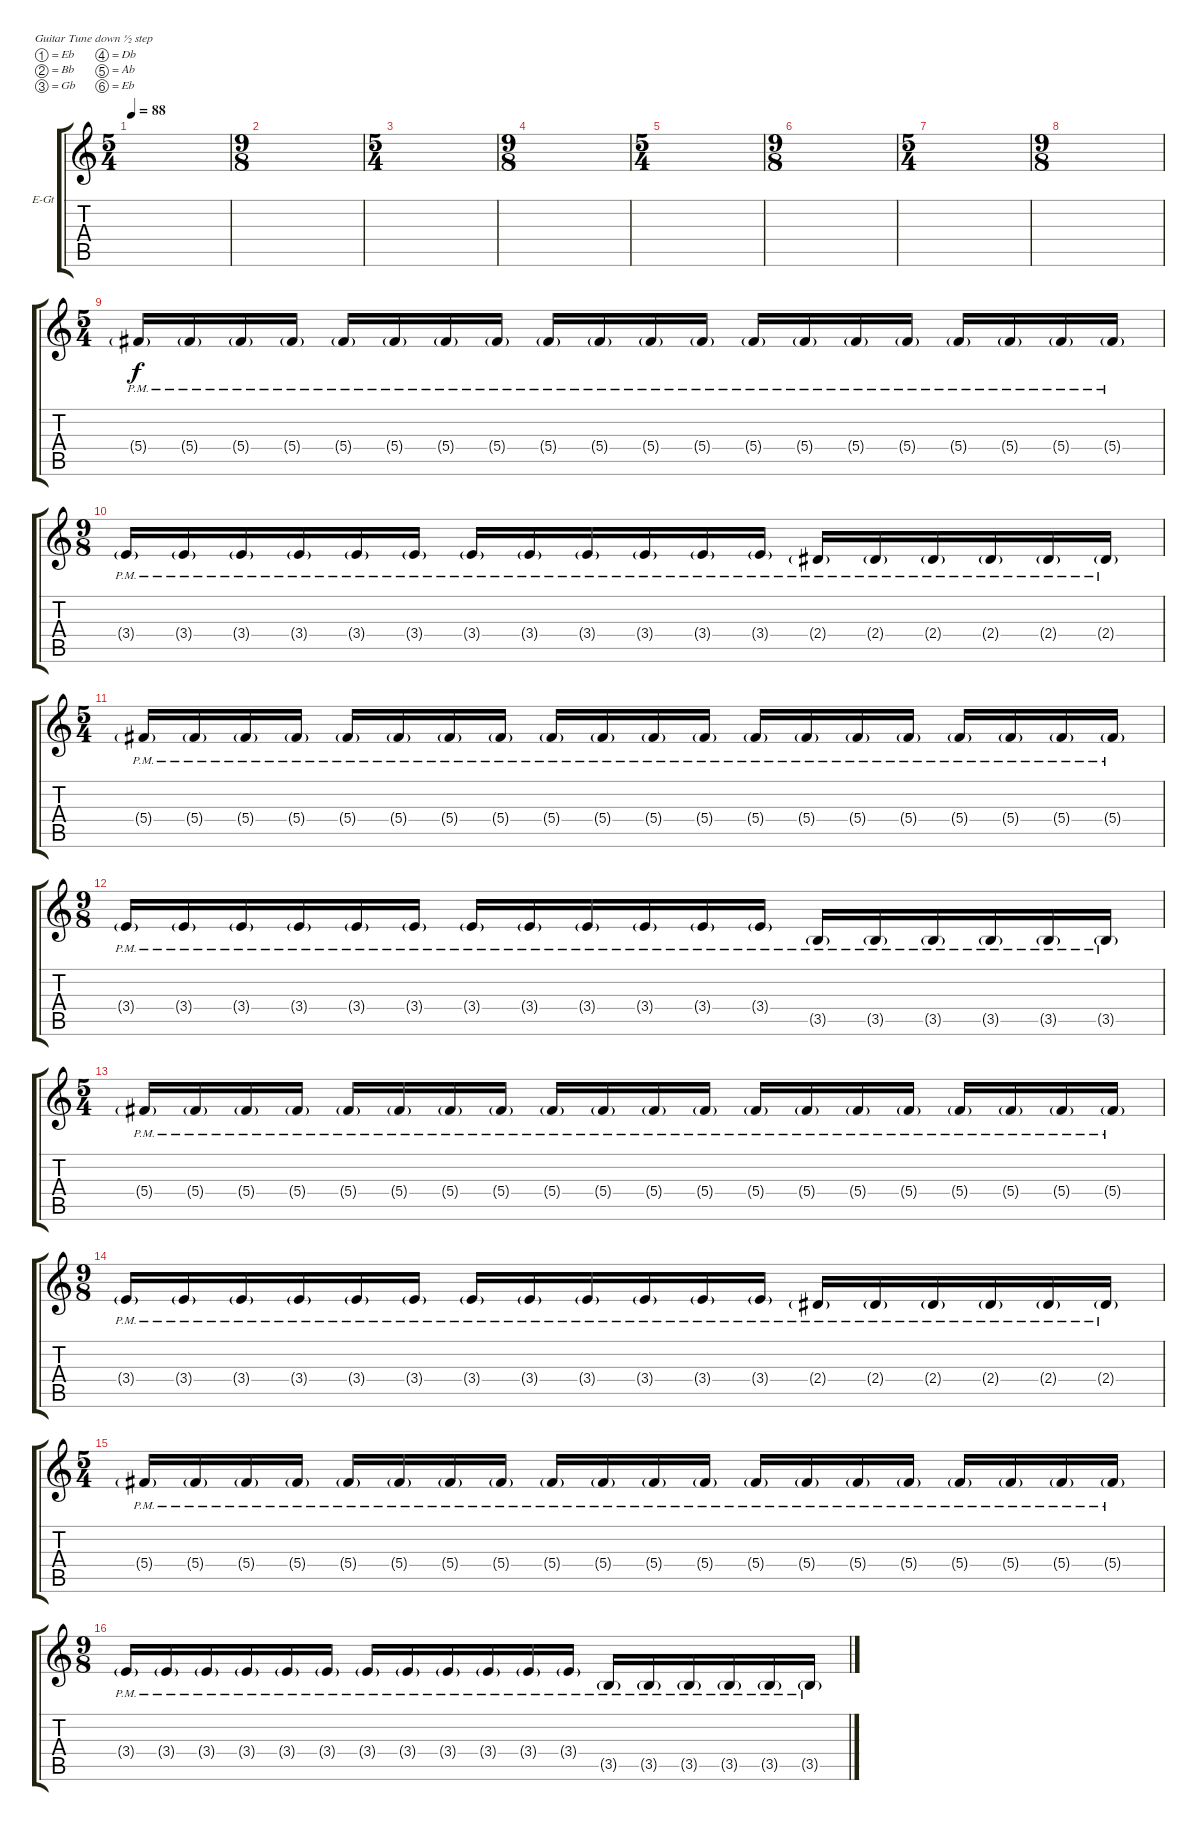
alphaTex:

\defaultSystemsLayout 4
\bracketExtendMode groupsimilarinstruments
\firstSystemTrackNameOrientation horizontal
\otherSystemsTrackNameOrientation horizontal
\track ("Electric Guitar" "E-Gt") {instrument electricguitarclean}
\staff {score tabs}
\tuning (Eb4 Bb3 Gb3 Db3 Ab2 Eb2)
\ts (5 4)
\tempo 88
\clef g2
\scale
0.333333
\ks c
|
\ts (9 8)
\scale
0.333333 |
\ts (5 4)
\scale
0.333333 |
\ts (9 8)
\scale
0.333333 |
\ts (5 4)
\scale
0.333333 |
\ts (9 8)
\scale
0.333333 |
\ts (5 4)
|
\ts (9 8)
|
\ts (5 4)
5.4{g pm}.16 5.4{g pm}.16 5.4{g pm}.16 5.4{g pm}.16 5.4{g pm}.16 5.4{g pm}.16 5.4{g pm}.16 5.4{g pm}.16 5.4{g pm}.16 5.4{g pm}.16 5.4{g pm}.16 5.4{g pm}.16 5.4{g pm}.16 5.4{g pm}.16 5.4{g pm}.16 5.4{g pm}.16 5.4{g pm}.16 5.4{g pm}.16 5.4{g pm}.16 5.4{g pm}.16 |
\ts (9 8)
3.4{g pm}.16 3.4{g pm}.16 3.4{g pm}.16 3.4{g pm}.16 3.4{g pm}.16 3.4{g pm}.16 3.4{g pm}.16 3.4{g pm}.16 3.4{g pm}.16 3.4{g pm}.16 3.4{g pm}.16 3.4{g pm}.16 2.4{g pm}.16 2.4{g pm}.16 2.4{g pm}.16 2.4{g pm}.16 2.4{g pm}.16 2.4{g pm}.16 |
\ts (5 4)
5.4{g pm}.16 5.4{g pm}.16 5.4{g pm}.16 5.4{g pm}.16 5.4{g pm}.16 5.4{g pm}.16 5.4{g pm}.16 5.4{g pm}.16 5.4{g pm}.16 5.4{g pm}.16 5.4{g pm}.16 5.4{g pm}.16 5.4{g pm}.16 5.4{g pm}.16 5.4{g pm}.16 5.4{g pm}.16 5.4{g pm}.16 5.4{g pm}.16 5.4{g pm}.16 5.4{g pm}.16 |
\ts (9 8)
3.4{g pm}.16 3.4{g pm}.16 3.4{g pm}.16 3.4{g pm}.16 3.4{g pm}.16 3.4{g pm}.16 3.4{g pm}.16 3.4{g pm}.16 3.4{g pm}.16 3.4{g pm}.16 3.4{g pm}.16 3.4{g pm}.16 3.5{g pm}.16 3.5{g pm}.16 3.5{g pm}.16 3.5{g pm}.16 3.5{g pm}.16 3.5{g pm}.16 |
\ts (5 4)
5.4{g pm}.16 5.4{g pm}.16 5.4{g pm}.16 5.4{g pm}.16 5.4{g pm}.16 5.4{g pm}.16 5.4{g pm}.16 5.4{g pm}.16 5.4{g pm}.16 5.4{g pm}.16 5.4{g pm}.16 5.4{g pm}.16 5.4{g pm}.16 5.4{g pm}.16 5.4{g pm}.16 5.4{g pm}.16 5.4{g pm}.16 5.4{g pm}.16 5.4{g pm}.16 5.4{g pm}.16 |
\ts (9 8)
3.4{g pm}.16 3.4{g pm}.16 3.4{g pm}.16 3.4{g pm}.16 3.4{g pm}.16 3.4{g pm}.16 3.4{g pm}.16 3.4{g pm}.16 3.4{g pm}.16 3.4{g pm}.16 3.4{g pm}.16 3.4{g pm}.16 2.4{g pm}.16 2.4{g pm}.16 2.4{g pm}.16 2.4{g pm}.16 2.4{g pm}.16 2.4{g pm}.16 |
\ts (5 4)
5.4{g pm}.16 5.4{g pm}.16 5.4{g pm}.16 5.4{g pm}.16 5.4{g pm}.16 5.4{g pm}.16 5.4{g pm}.16 5.4{g pm}.16 5.4{g pm}.16 5.4{g pm}.16 5.4{g pm}.16 5.4{g pm}.16 5.4{g pm}.16 5.4{g pm}.16 5.4{g pm}.16 5.4{g pm}.16 5.4{g pm}.16 5.4{g pm}.16 5.4{g pm}.16 5.4{g pm}.16 |
\ts (9 8)
3.4{g pm}.16 3.4{g pm}.16 3.4{g pm}.16 3.4{g pm}.16 3.4{g pm}.16 3.4{g pm}.16 3.4{g pm}.16 3.4{g pm}.16 3.4{g pm}.16 3.4{g pm}.16 3.4{g pm}.16 3.4{g pm}.16 3.5{g pm}.16 3.5{g pm}.16 3.5{g pm}.16 3.5{g pm}.16 3.5{g pm}.16 3.5{g pm}.16
